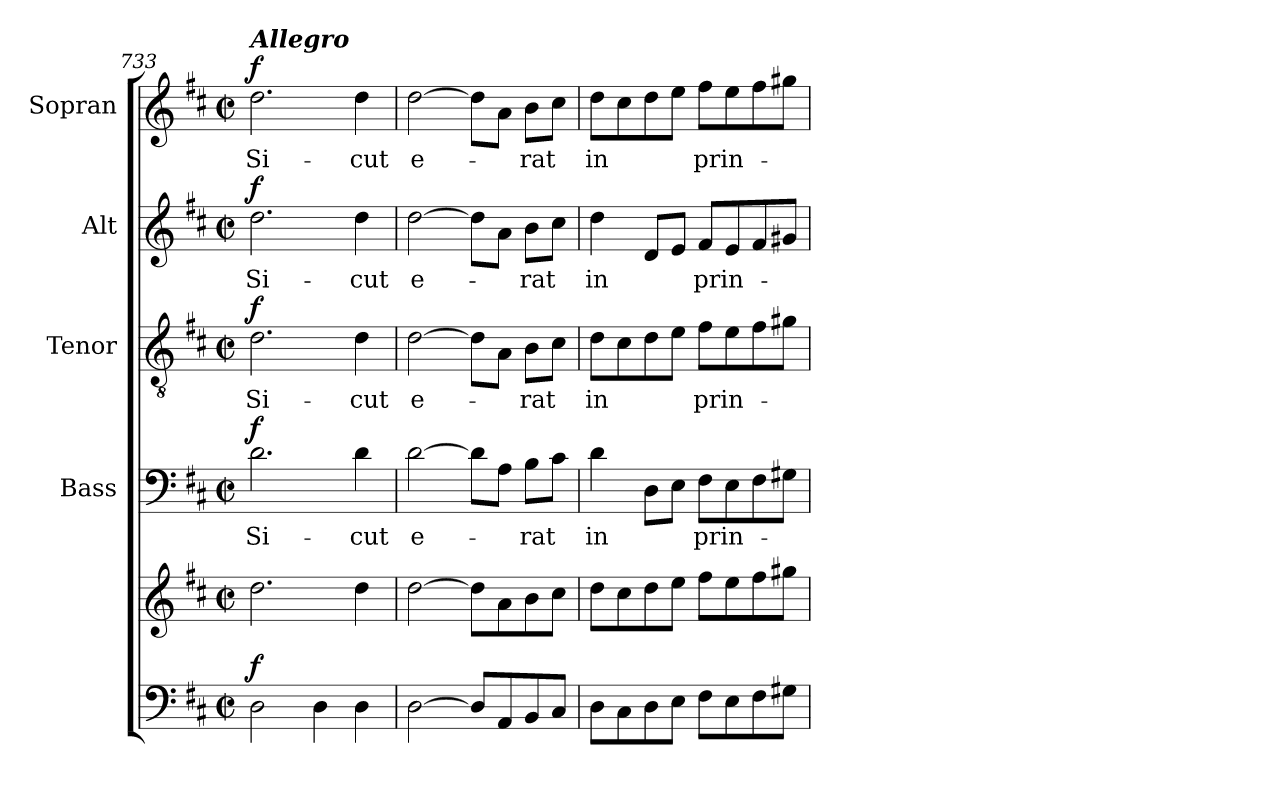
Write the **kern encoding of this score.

**kern	**kern	**dynam	**kern	**text	**dynam	**kern	**text	**dynam	**kern	**text	**dynam	**kern	**text	**dynam
*part5	*part5	*part5	*part4	*part4	*part4	*part3	*part3	*part3	*part2	*part2	*part2	*part1	*part1	*part1
*staff6	*staff5	*staff5/6	*staff4	*staff4	*staff4	*staff3	*staff3	*staff3	*staff2	*staff2	*staff2	*staff1	*staff1	*staff1
*	*	*	*I"Bass	*	*	*I"Tenor	*	*	*I"Alt	*	*	*I"Sopran	*	*
*	*	*	*I'B.	*	*	*I'T.	*	*	*I'A.	*	*	*I'S.	*	*
!!LO:LB:g=z
*clefF4	*clefG2	*	*clefF4	*	*	*clefGv2	*	*	*clefG2	*	*	*clefG2	*	*
*k[f#c#]	*k[f#c#]	*	*k[f#c#]	*	*	*k[f#c#]	*	*	*k[f#c#]	*	*	*k[f#c#]	*	*
*D:	*D:	*	*D:	*	*	*D:	*	*	*D:	*	*	*D:	*	*
*M2/2	*M2/2	*	*M2/2	*	*	*M2/2	*	*	*M2/2	*	*	*M2/2	*	*
*met(c|)	*met(c|)	*	*met(c|)	*	*	*met(c|)	*	*	*met(c|)	*	*	*met(c|)	*	*
=733	=733	=733	=733	=733	=733	=733	=733	=733	=733	=733	=733	=733	=733	=733
!	!	!	!	!	!	!	!	!	!	!	!	!LO:TX:a:Bi:t=Allegro	!	!
!	!	!LO:DY:a=2	!	!LO:LY:b	!LO:DY:a	!	!LO:LY:b	!LO:DY:a	!	!LO:LY:b	!LO:DY:a	!	!LO:LY:b	!LO:DY:a
2D\	2.dd\	f	2.d\	Si-	f	2.d\	Si-	f	2.dd\	Si-	f	2.dd\	Si-	f
4D\	.	.	.	.	.	.	.	.	.	.	.	.	.	.
!	!	!	!	!LO:LY:b	!	!	!LO:LY:b	!	!	!LO:LY:b	!	!	!LO:LY:b	!
4D\	4dd\	.	4d\	-cut	.	4d\	-cut	.	4dd\	-cut	.	4dd\	-cut	.
=734	=734	=734	=734	=734	=734	=734	=734	=734	=734	=734	=734	=734	=734	=734
!	!	!	!	!LO:LY:b	!	!	!LO:LY:b	!	!	!LO:LY:b	!	!	!LO:LY:b	!
[2D\	[2dd\	.	[2d\	e-	.	[2d\	e-	.	[2dd\	e-	.	[2dd\	e-	.
8D/L]	8dd\L]	.	8d\L]	.	.	8d\L]	.	.	8dd\L]	.	.	8dd\L]	.	.
8AA/	8a\	.	8A\J	.	.	8A\J	.	.	8a\J	.	.	8a\J	.	.
!	!	!	!	!LO:LY:b	!	!	!LO:LY:b	!	!	!LO:LY:b	!	!	!LO:LY:b	!
8BB/	8b\	.	8B\L	-rat	.	8B\L	-rat	.	8b\L	-rat	.	8b\L	-rat	.
8C#/J	8cc#\J	.	8c#\J	.	.	8c#\J	.	.	8cc#\J	.	.	8cc#\J	.	.
=735	=735	=735	=735	=735	=735	=735	=735	=735	=735	=735	=735	=735	=735	=735
!	!	!	!	!LO:LY:b	!	!	!LO:LY:b	!	!	!LO:LY:b	!	!	!LO:LY:b	!
8D\L	8dd\L	.	4d\	in	.	8d\L	in	.	4dd\	in	.	8dd\L	in	.
8C#\	8cc#\	.	.	.	.	8c#\	.	.	.	.	.	8cc#\	.	.
8D\	8dd\	.	8D\L	.	.	8d\	.	.	8d/L	.	.	8dd\	.	.
8E\J	8ee\J	.	8E\J	.	.	8e\J	.	.	8e/J	.	.	8ee\J	.	.
!	!	!	!	!LO:LY:b	!	!	!LO:LY:b	!	!	!LO:LY:b	!	!	!LO:LY:b	!
8F#\L	8ff#\L	.	8F#\L	prin-	.	8f#\L	prin-	.	8f#/L	prin-	.	8ff#\L	prin-	.
8E\	8ee\	.	8E\	.	.	8e\	.	.	8e/	.	.	8ee\	.	.
8F#\	8ff#\	.	8F#\	.	.	8f#\	.	.	8f#/	.	.	8ff#\	.	.
8G#X\J	8gg#X\J	.	8G#X\J	.	.	8g#X\J	.	.	8g#X/J	.	.	8gg#X\J	.	.
=	=	=	=	=	=	=	=	=	=	=	=	=	=	=
*-	*-	*-	*-	*-	*-	*-	*-	*-	*-	*-	*-	*-	*-	*-
